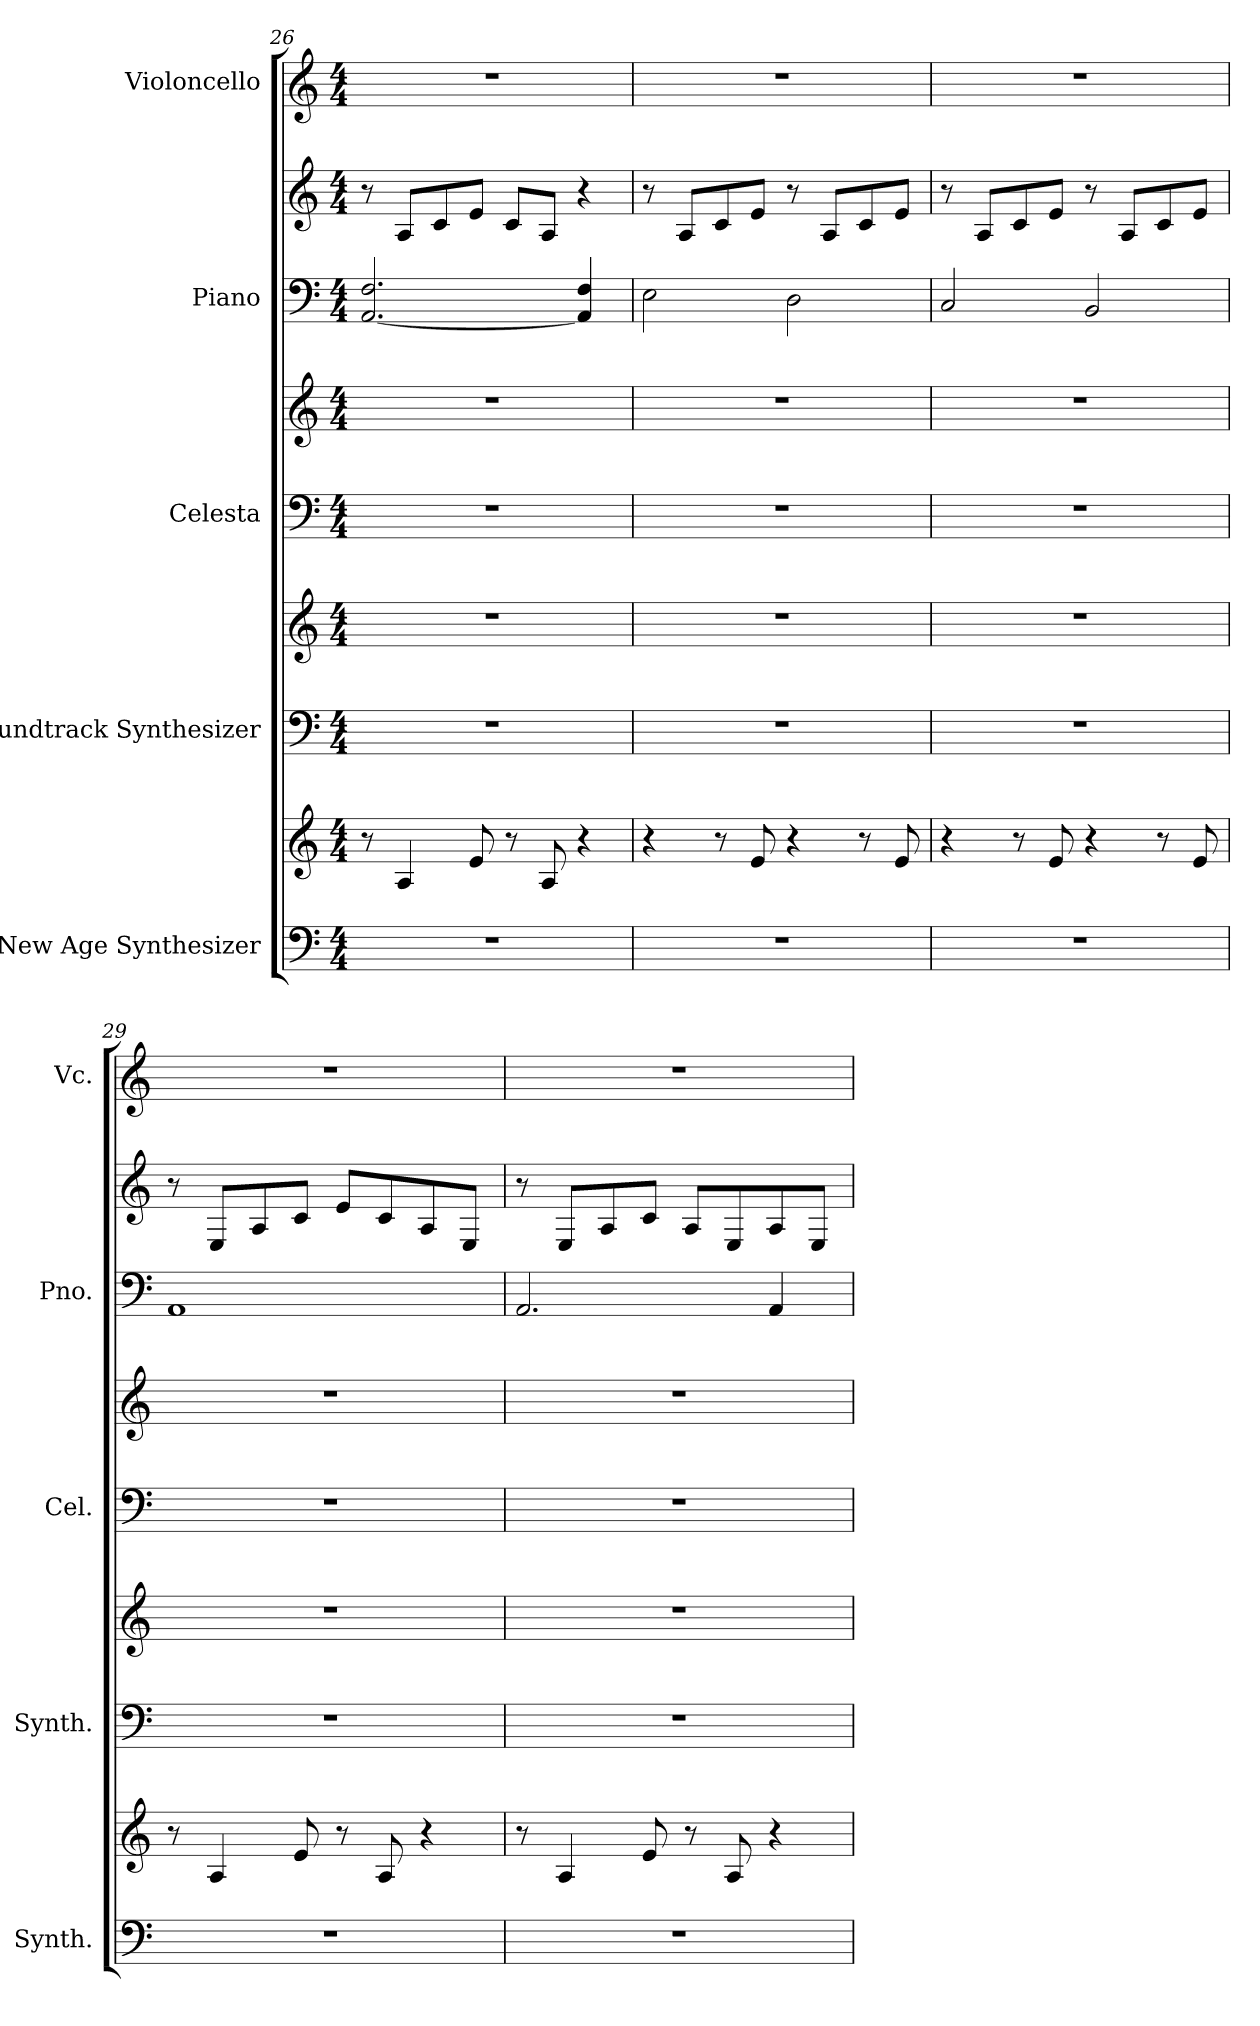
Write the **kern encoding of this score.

**kern	**kern	**kern	**kern	**kern	**kern	**kern	**kern	**kern
*part5	*part5	*part4	*part4	*part3	*part3	*part2	*part2	*part1
*staff9	*staff8	*staff7	*staff6	*staff5	*staff4	*staff3	*staff2	*staff1
*I"New Age Synthesizer	*	*I"Soundtrack Synthesizer	*	*I"Celesta	*	*I"Piano	*	*I"Violoncello
*I'Synth.	*	*I'Synth.	*	*I'Cel.	*	*I'Pno.	*	*I'Vc.
*clefF4	*clefG2	*clefF4	*clefG2	*clefF4	*clefG2	*clefF4	*clefG2	*clefG2
*	*	*	*	*ITrd-7c-12	*ITrd-7c-12	*	*	*
*k[]	*k[]	*k[]	*k[]	*k[]	*k[]	*k[]	*k[]	*k[]
*M4/4	*M4/4	*M4/4	*M4/4	*M4/4	*M4/4	*M4/4	*M4/4	*M4/4
=26	=26	=26	=26	=26	=26	=26	=26	=26
1r	8r	1r	1r	1r	1r	[2.AA/ 2.F/	8r	1r
.	4A/	.	.	.	.	.	8A/L	.
.	.	.	.	.	.	.	8c/	.
.	8e/	.	.	.	.	.	8e/J	.
.	8r	.	.	.	.	.	8c/L	.
.	8A/	.	.	.	.	.	8A/J	.
.	4r	.	.	.	.	4AA/] 4F/	4r	.
=27	=27	=27	=27	=27	=27	=27	=27	=27
1r	4r	1r	1r	1r	1r	2E\	8r	1r
.	.	.	.	.	.	.	8A/L	.
.	8r	.	.	.	.	.	8c/	.
.	8e/	.	.	.	.	.	8e/J	.
.	4r	.	.	.	.	2D\	8r	.
.	.	.	.	.	.	.	8A/L	.
.	8r	.	.	.	.	.	8c/	.
.	8e/	.	.	.	.	.	8e/J	.
=28	=28	=28	=28	=28	=28	=28	=28	=28
1r	4r	1r	1r	1r	1r	2C/	8r	1r
.	.	.	.	.	.	.	8A/L	.
.	8r	.	.	.	.	.	8c/	.
.	8e/	.	.	.	.	.	8e/J	.
.	4r	.	.	.	.	2BB/	8r	.
.	.	.	.	.	.	.	8A/L	.
.	8r	.	.	.	.	.	8c/	.
.	8e/	.	.	.	.	.	8e/J	.
!!LO:PB:g=z
=29	=29	=29	=29	=29	=29	=29	=29	=29
1r	8r	1r	1r	1r	1r	1AA	8r	1r
.	4A/	.	.	.	.	.	8E/L	.
.	.	.	.	.	.	.	8A/	.
.	8e/	.	.	.	.	.	8c/J	.
.	8r	.	.	.	.	.	8e/L	.
.	8A/	.	.	.	.	.	8c/	.
.	4r	.	.	.	.	.	8A/	.
.	.	.	.	.	.	.	8E/J	.
=30	=30	=30	=30	=30	=30	=30	=30	=30
1r	8r	1r	1r	1r	1r	2.AA/	8r	1r
.	4A/	.	.	.	.	.	8E/L	.
.	.	.	.	.	.	.	8A/	.
.	8e/	.	.	.	.	.	8c/J	.
.	8r	.	.	.	.	.	8A/L	.
.	8A/	.	.	.	.	.	8E/	.
.	4r	.	.	.	.	4AA/	8A/	.
.	.	.	.	.	.	.	8E/J	.
=	=	=	=	=	=	=	=	=
*-	*-	*-	*-	*-	*-	*-	*-	*-
